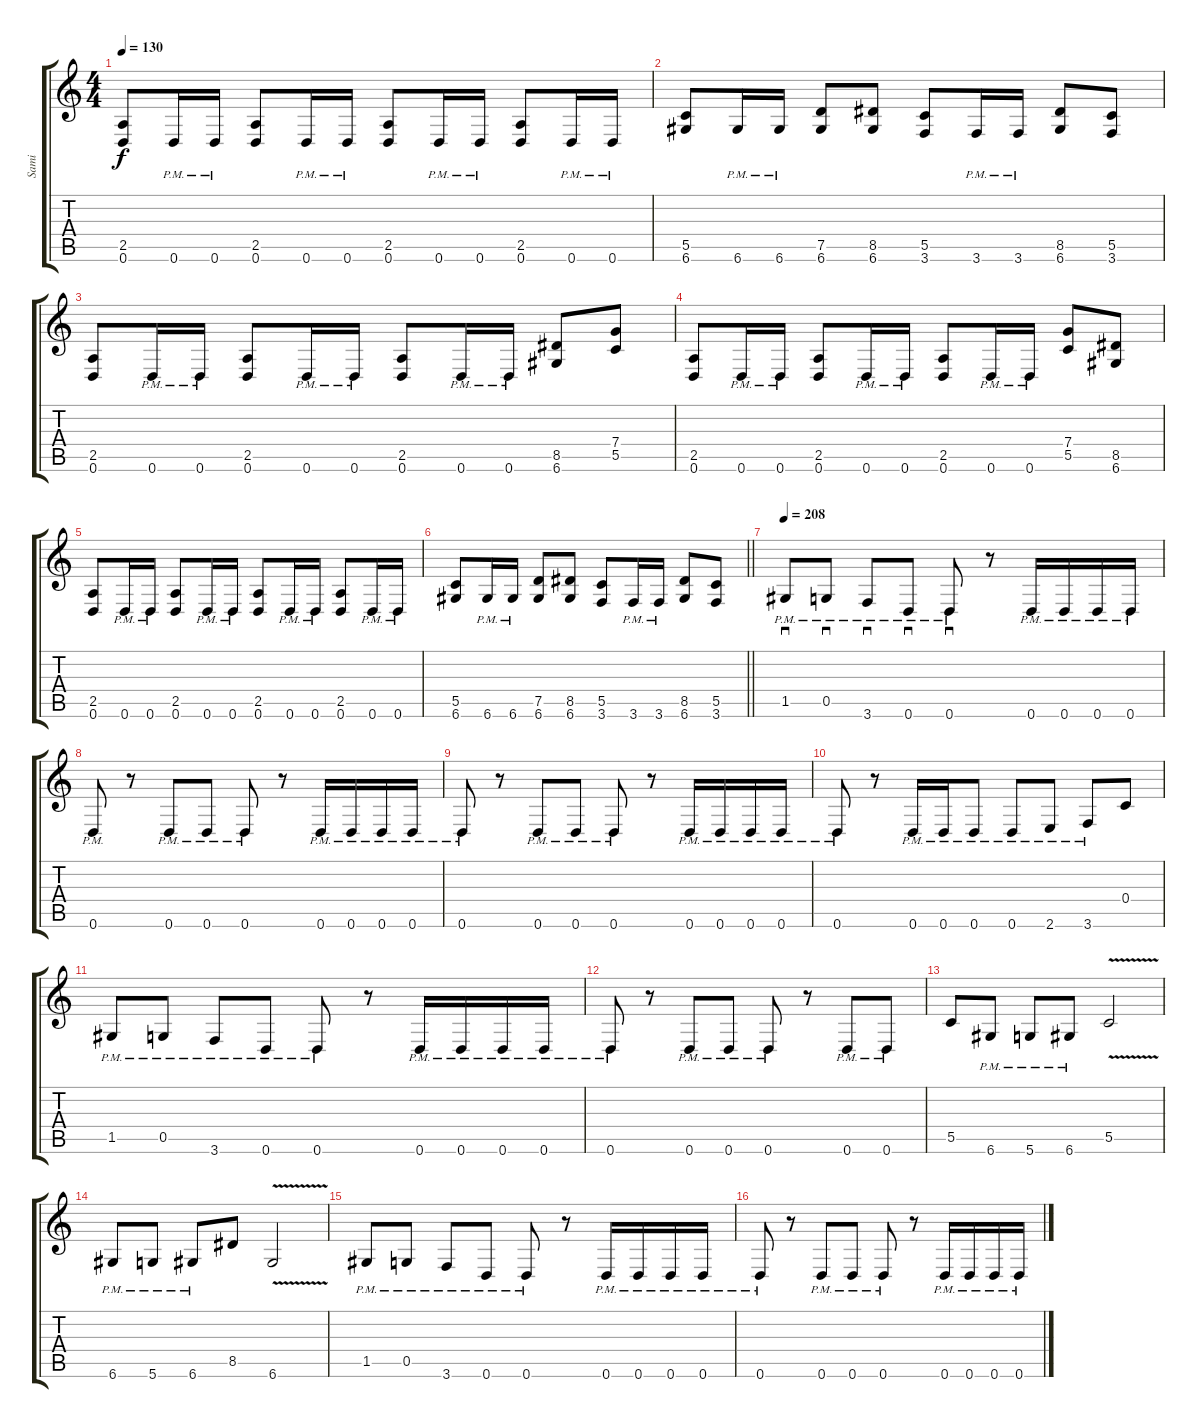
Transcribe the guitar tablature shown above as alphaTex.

\track ("Sami" "Sami") {instrument distortionguitar}
\staff {score tabs}
\tuning (D4 A3 F3 C3 G2 D2) {hide}
\ts (4 4)
\tempo 130
\clef g2
\ks c
(2.5 0.6).8{dy f} 0.6{pm}.16 0.6{pm}.16 (2.5 0.6).8 0.6{pm}.16 0.6{pm}.16 (2.5 0.6).8 0.6{pm}.16 0.6{pm}.16 (2.5 0.6).8 0.6{pm}.16 0.6{pm}.16 |
(5.5 6.6).8 6.6{pm}.16 6.6{pm}.16 (7.5 6.6).8 (8.5 6.6).8 (5.5 3.6).8 3.6{pm}.16 3.6{pm}.16 (8.5 6.6).8 (5.5 3.6).8 |
(2.5 0.6).8 0.6{pm}.16 0.6{pm}.16 (2.5 0.6).8 0.6{pm}.16 0.6{pm}.16 (2.5 0.6).8 0.6{pm}.16 0.6{pm}.16 (8.5 6.6).8 (7.4 5.5).8 |
(2.5 0.6).8 0.6{pm}.16 0.6{pm}.16 (2.5 0.6).8 0.6{pm}.16 0.6{pm}.16 (2.5 0.6).8 0.6{pm}.16 0.6{pm}.16 (7.4 5.5).8 (8.5 6.6).8 |
(2.5 0.6).8 0.6{pm}.16 0.6{pm}.16 (2.5 0.6).8 0.6{pm}.16 0.6{pm}.16 (2.5 0.6).8 0.6{pm}.16 0.6{pm}.16 (2.5 0.6).8 0.6{pm}.16 0.6{pm}.16 |
\barLineRight lightlight
(5.5 6.6).8 6.6{pm}.16 6.6{pm}.16 (7.5 6.6).8 (8.5 6.6).8 (5.5 3.6).8 3.6{pm}.16 3.6{pm}.16 (8.5 6.6).8 (5.5 3.6).8 |
\section ("" "")
\tempo 208
1.5{pm}.8{sd} 0.5{pm}.8{sd} 3.6{pm}.8{sd} 0.6{pm}.8{sd} 0.6{pm}.8{sd} r.8 0.6{pm}.16 0.6{pm}.16 0.6{pm}.16 0.6{pm}.16 |
0.6{pm}.8 r.8 0.6{pm}.8 0.6{pm}.8 0.6{pm}.8 r.8 0.6{pm}.16 0.6{pm}.16 0.6{pm}.16 0.6{pm}.16 |
0.6{pm}.8 r.8 0.6{pm}.8 0.6{pm}.8 0.6{pm}.8 r.8 0.6{pm}.16 0.6{pm}.16 0.6{pm}.16 0.6{pm}.16 |
0.6{pm}.8 r.8 0.6{pm}.16 0.6{pm}.16 0.6{pm}.8 0.6{pm}.8 2.6{pm}.8 3.6{pm}.8 0.4.8 |
1.5{pm}.8 0.5{pm}.8 3.6{pm}.8 0.6{pm}.8 0.6{pm}.8 r.8 0.6{pm}.16 0.6{pm}.16 0.6{pm}.16 0.6{pm}.16 |
0.6{pm}.8 r.8 0.6{pm}.8 0.6{pm}.8 0.6{pm}.8 r.8 0.6{pm}.8 0.6{pm}.8 |
5.5.8 6.6{pm}.8 5.6{pm}.8 6.6{pm}.8 5.5{v}.2 |
6.6{pm}.8 5.6{pm}.8 6.6{pm}.8 8.5.8 6.6{v}.2 |
1.5{pm}.8 0.5{pm}.8 3.6{pm}.8 0.6{pm}.8 0.6{pm}.8 r.8 0.6{pm}.16 0.6{pm}.16 0.6{pm}.16 0.6{pm}.16 |
0.6{pm}.8 r.8 0.6{pm}.8 0.6{pm}.8 0.6{pm}.8 r.8 0.6{pm}.16 0.6{pm}.16 0.6{pm}.16 0.6{pm}.16
